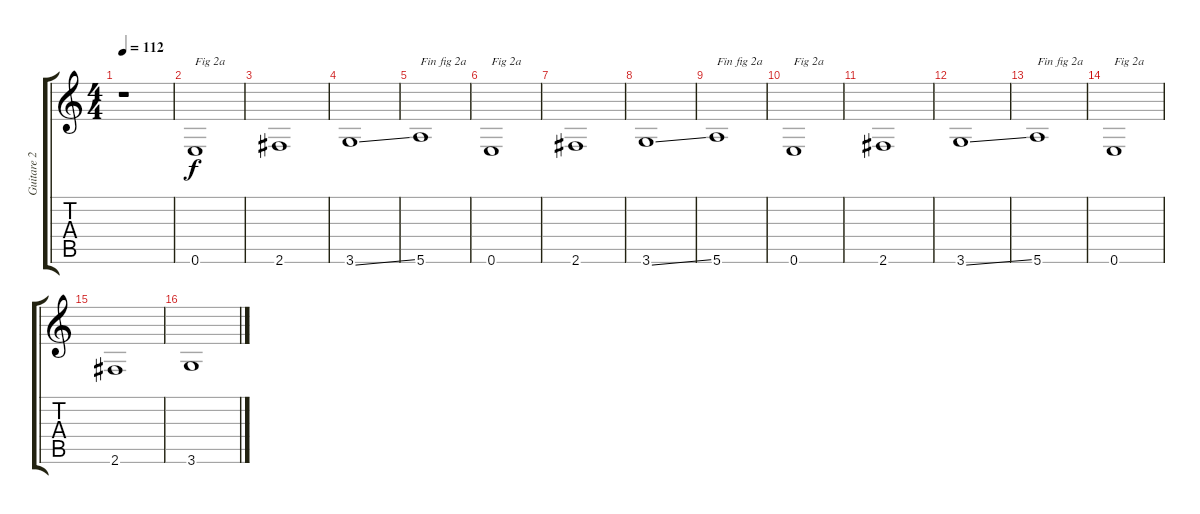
\track ("Guitare 2" "Guitare 2") {instrument electricguitarclean}
\staff {score tabs}
\tuning (E4 B3 G3 D3 A2 E2) {hide}
\ts (4 4)
\tempo 112
\clef g2
\ks c
r.1{dy f} |
0.6.1{txt "Fig 2a"} |
2.6.1 |
3.6{ss}.1 |
5.6.1{txt "Fin fig 2a"} |
0.6.1{txt "Fig 2a"} |
2.6.1 |
3.6{ss}.1 |
5.6.1{txt "Fin fig 2a"} |
0.6.1{txt "Fig 2a"} |
2.6.1 |
3.6{ss}.1 |
5.6.1{txt "Fin fig 2a"} |
0.6.1{txt "Fig 2a"} |
2.6.1 |
3.6{ss}.1
